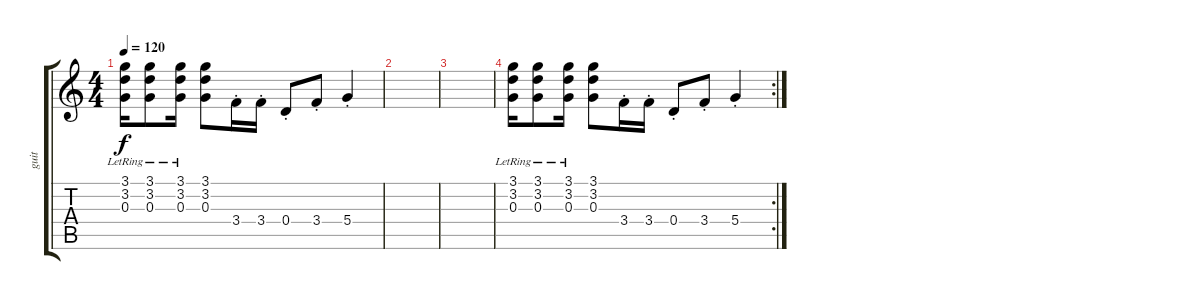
\track ("guit" "guit") {instrument electricguitarclean}
\staff {score tabs}
\tuning (E4 B3 G3 D3 A2 E2) {hide}
\ts (4 4)
\tempo 120
\clef g2
\ks c
(3.1{lr} 3.2{lr} 0.3{lr}).16{dy f} (3.1{lr} 3.2{lr} 0.3{lr}).8 (3.1{lr} 3.2{lr} 0.3{lr}).16 (3.1 3.2 0.3).8 3.4{st}.16 3.4{st}.16 0.4{st}.8 3.4{st}.8 5.4{st}.4 |
|
|
\rc 2
(3.1{lr} 3.2{lr} 0.3{lr}).16 (3.1{lr} 3.2{lr} 0.3{lr}).8 (3.1{lr} 3.2{lr} 0.3{lr}).16 (3.1 3.2 0.3).8 3.4{st}.16 3.4{st}.16 0.4{st}.8 3.4{st}.8 5.4{st}.4
